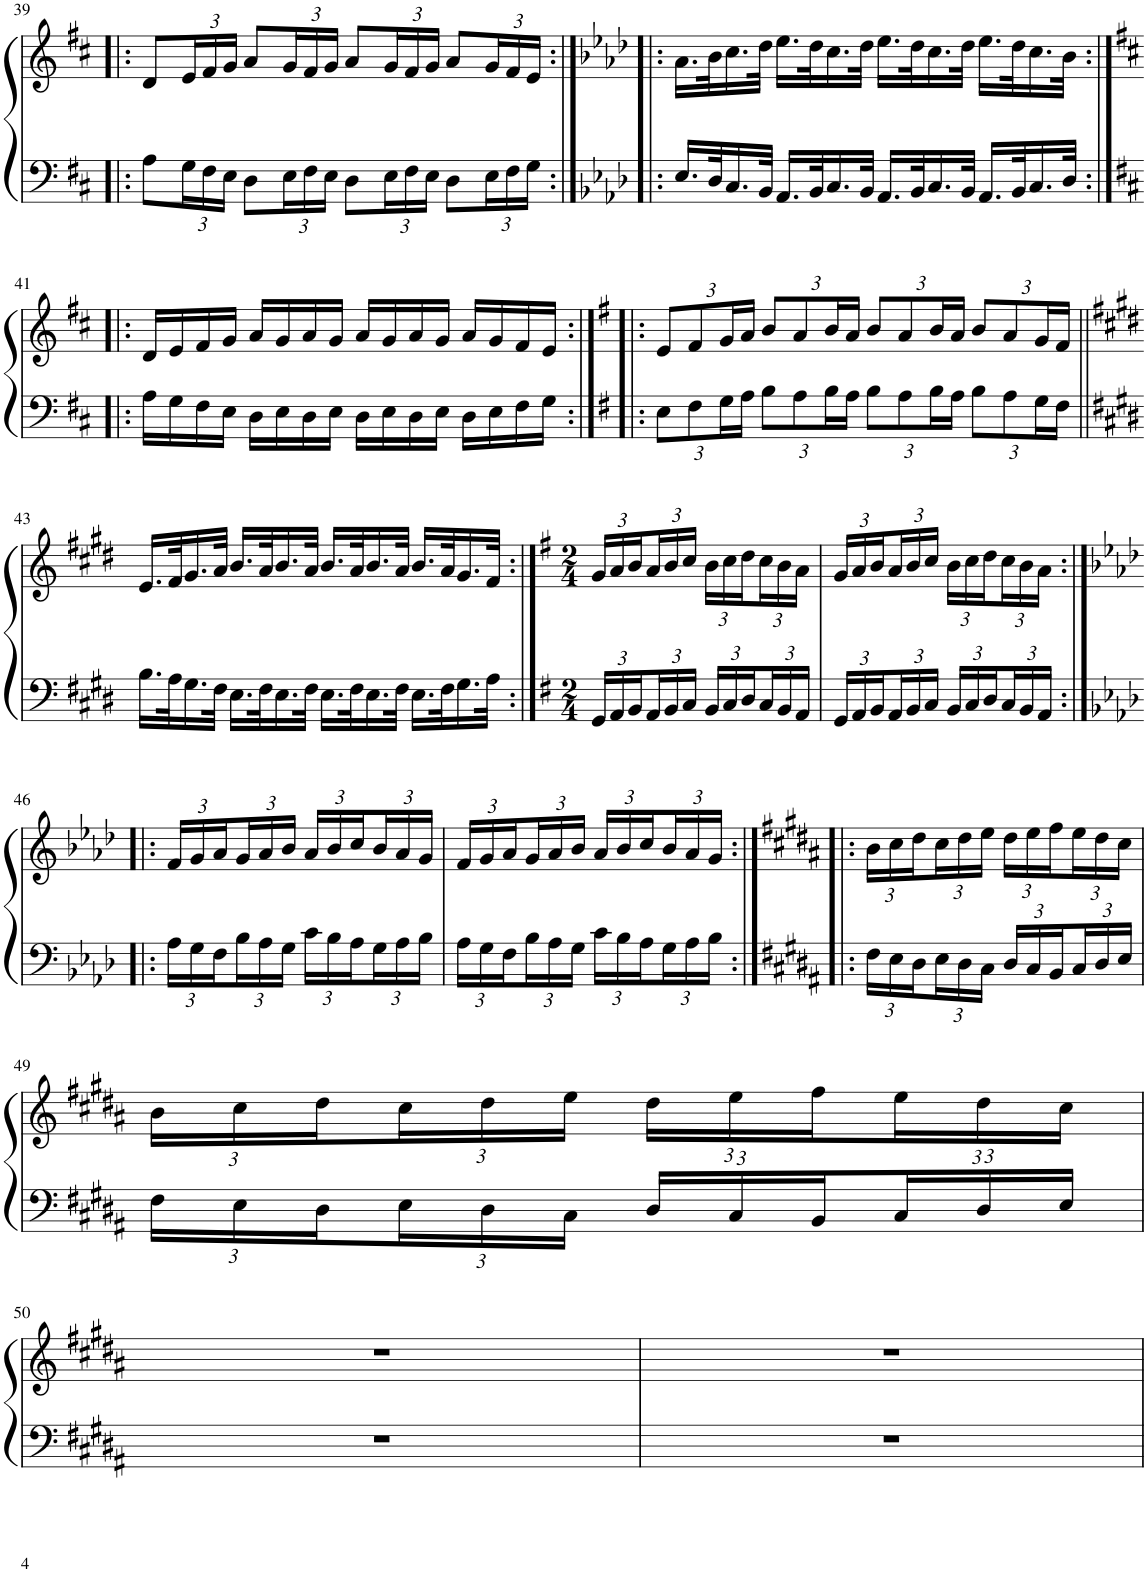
**kern	**kern
*part1	*part1
*staff2	*staff1
*I"Piano	*
*I'Pno.	*
!!LO:PB:g=z
*clefF4	*clefG2
*k[f#c#]	*k[f#c#]
*M4/4	*M4/4
*met(c)	*met(c)
=39!|:	=39!|:
8A\L	8d/L
*Xbrackettup	*Xbrackettup
24G\L	24e/L
24F#\	24f#/
24E\JJ	24g/JJ
8D\L	8a/L
24E\L	24g/L
24F#\	24f#/
24E\JJ	24g/JJ
8D\L	8a/L
24E\L	24g/L
24F#\	24f#/
24E\JJ	24g/JJ
8D\L	8a/L
24E\L	24g/L
24F#\	24f#/
24G\JJ	24e/JJ
=40:|!|:	=40:|!|:
*k[b-e-a-d-]	*k[b-e-a-d-]
16.E-/LL	16.a-\LL
32D-/K	32b-\K
16.C/	16.cc\
32BB-/JJk	32dd-\JJk
16.AA-/LL	16.ee-\LL
32BB-/K	32dd-\K
16.C/	16.cc\
32BB-/JJk	32dd-\JJk
16.AA-/LL	16.ee-\LL
32BB-/K	32dd-\K
16.C/	16.cc\
32BB-/JJk	32dd-\JJk
16.AA-/LL	16.ee-\LL
32BB-/K	32dd-\K
16.C/	16.cc\
32D-/JJk	32b-\JJk
!!LO:LB:g=z
=41:|!|:	=41:|!|:
*k[f#c#]	*k[f#c#]
16A\LL	16d/LL
16G\	16e/
16F#\	16f#/
16E\JJ	16g/JJ
16D\LL	16a/LL
16E\	16g/
16D\	16a/
16E\JJ	16g/JJ
16D\LL	16a/LL
16E\	16g/
16D\	16a/
16E\JJ	16g/JJ
16D\LL	16a/LL
16E\	16g/
16F#\	16f#/
16G\JJ	16e/JJ
=42:|!|:	=42:|!|:
*k[f#]	*k[f#]
12E\L	12e/L
12F#\	12f#/
24G\L	24g/L
24A\JJ	24a/JJ
12B\L	12b/L
12A\	12a/
24B\L	24b/L
24A\JJ	24a/JJ
12B\L	12b/L
12A\	12a/
24B\L	24b/L
24A\JJ	24a/JJ
12B\L	12b/L
12A\	12a/
24G\L	24g/L
24F#\JJ	24f#/JJ
!!LO:LB:g=z
=43||	=43||
*k[f#c#g#d#]	*k[f#c#g#d#]
16.B\LL	16.e/LL
32A\K	32f#/K
16.G#\	16.g#/
32F#\JJk	32a/JJk
16.E\LL	16.b/LL
32F#\K	32a/K
16.E\	16.b/
32F#\JJk	32a/JJk
16.E\LL	16.b/LL
32F#\K	32a/K
16.E\	16.b/
32F#\JJk	32a/JJk
16.E\LL	16.b/LL
32F#\K	32a/K
16.G#\	16.g#/
32A\JJk	32f#/JJk
=44:|!	=44:|!
*k[f#]	*k[f#]
*M2/4	*M2/4
24GG/LL	24g/LL
24AA/	24a/
24BB/	24b/
24AA/	24a/
24BB/	24b/
24C/JJ	24cc/JJ
24BB/LL	24b\LL
24C/	24cc\
24D/	24dd\
24C/	24cc\
24BB/	24b\
24AA/JJ	24a\JJ
=45	=45
24GG/LL	24g/LL
24AA/	24a/
24BB/	24b/
24AA/	24a/
24BB/	24b/
24C/JJ	24cc/JJ
24BB/LL	24b\LL
24C/	24cc\
24D/	24dd\
24C/	24cc\
24BB/	24b\
24AA/JJ	24a\JJ
!!LO:LB:g=z
=46:|!|:	=46:|!|:
*k[b-e-a-d-]	*k[b-e-a-d-]
24A-\LL	24f/LL
24G\	24g/
24F\	24a-/
24B-\	24g/
24A-\	24a-/
24G\JJ	24b-/JJ
24c\LL	24a-/LL
24B-\	24b-/
24A-\	24cc/
24G\	24b-/
24A-\	24a-/
24B-\JJ	24g/JJ
=47	=47
24A-\LL	24f/LL
24G\	24g/
24F\	24a-/
24B-\	24g/
24A-\	24a-/
24G\JJ	24b-/JJ
24c\LL	24a-/LL
24B-\	24b-/
24A-\	24cc/
24G\	24b-/
24A-\	24a-/
24B-\JJ	24g/JJ
=48:|!|:	=48:|!|:
*k[f#c#g#d#a#]	*k[f#c#g#d#a#]
24F#\LL	24b\LL
24E\	24cc#\
24D#\	24dd#\
24E\	24cc#\
24D#\	24dd#\
24C#\JJ	24ee\JJ
24D#/LL	24dd#\LL
24C#/	24ee\
24BB/	24ff#\
24C#/	24ee\
24D#/	24dd#\
24E/JJ	24cc#\JJ
!!LO:LB:g=z
=49	=49
24F#\LL	24b\LL
24E\	24cc#\
24D#\	24dd#\
24E\	24cc#\
24D#\	24dd#\
24C#\JJ	24ee\JJ
24D#/LL	24dd#\LL
24C#/	24ee\
24BB/	24ff#\
24C#/	24ee\
24D#/	24dd#\
24E/JJ	24cc#\JJ
!!LO:LB:g=z
=50	=50
*k[f#c#g#d#a#]	*k[f#c#g#d#a#]
2r	2r
=51	=51
2r	2r
=	=
*-	*-
